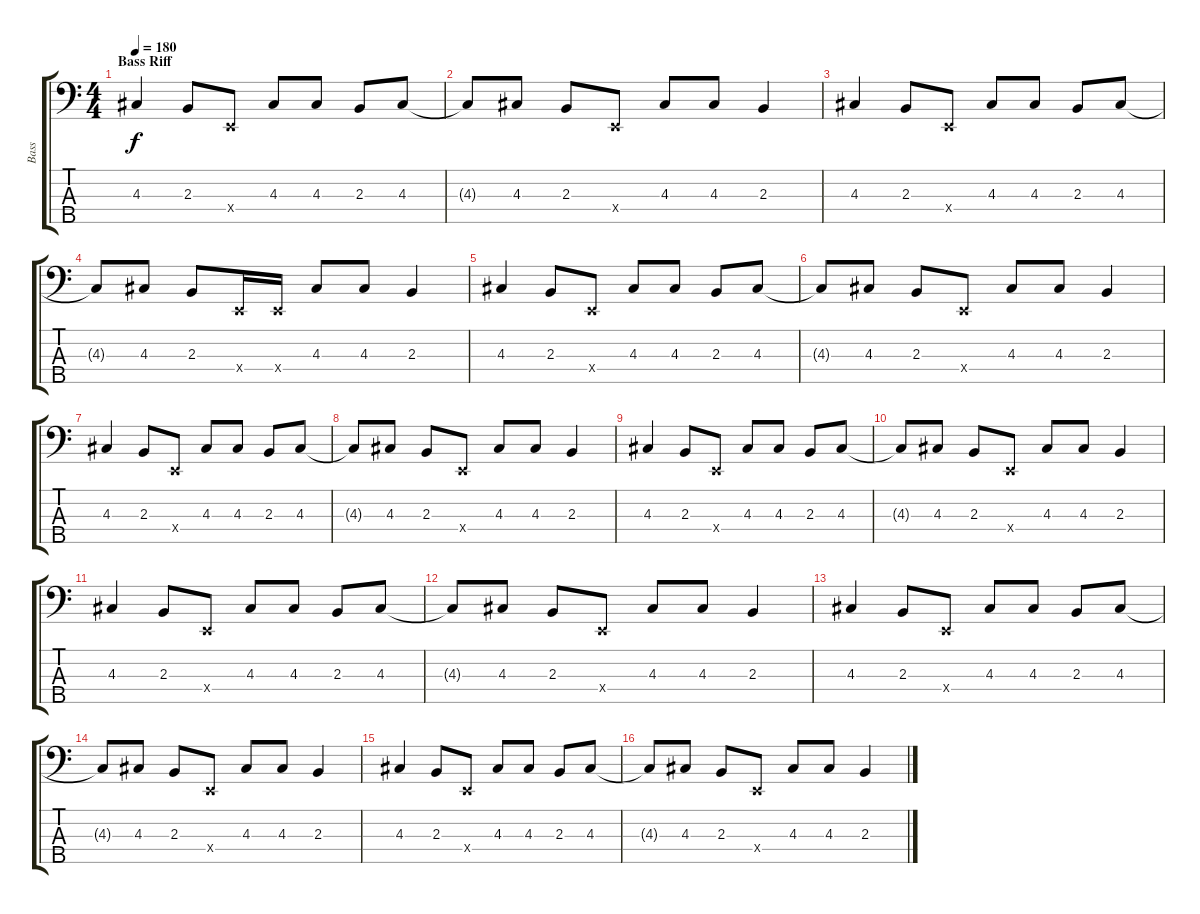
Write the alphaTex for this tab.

\track ("Bass" "Bass") {instrument slapbass1}
\staff {score tabs}
\tuning (G2 D2 A1 E1 B0) {hide}
\ts (4 4)
\section ("" "Bass Riff")
\tempo 180
\clef f4
\ks c
4.3.4{dy f instrument slapbass1} 2.3.8 0.4{x}.8 4.3.8 4.3.8 2.3.8 4.3.8 |
4.3{t}.8 4.3.8 2.3.8 0.4{x}.8 4.3.8 4.3.8 2.3.4 |
4.3.4 2.3.8 0.4{x}.8 4.3.8 4.3.8 2.3.8 4.3.8 |
4.3{t}.8 4.3.8 2.3.8 0.4{x}.16 0.4{x}.16 4.3.8 4.3.8 2.3.4 |
4.3.4 2.3.8 0.4{x}.8 4.3.8 4.3.8 2.3.8 4.3.8 |
4.3{t}.8 4.3.8 2.3.8 0.4{x}.8 4.3.8 4.3.8 2.3.4 |
4.3.4 2.3.8 0.4{x}.8 4.3.8 4.3.8 2.3.8 4.3.8 |
4.3{t}.8 4.3.8 2.3.8 0.4{x}.8 4.3.8 4.3.8 2.3.4 |
4.3.4 2.3.8 0.4{x}.8 4.3.8 4.3.8 2.3.8 4.3.8 |
4.3{t}.8 4.3.8 2.3.8 0.4{x}.8 4.3.8 4.3.8 2.3.4 |
4.3.4 2.3.8 0.4{x}.8 4.3.8 4.3.8 2.3.8 4.3.8 |
4.3{t}.8 4.3.8 2.3.8 0.4{x}.8 4.3.8 4.3.8 2.3.4 |
4.3.4 2.3.8 0.4{x}.8 4.3.8 4.3.8 2.3.8 4.3.8 |
4.3{t}.8 4.3.8 2.3.8 0.4{x}.8 4.3.8 4.3.8 2.3.4 |
4.3.4 2.3.8 0.4{x}.8 4.3.8 4.3.8 2.3.8 4.3.8 |
4.3{t}.8 4.3.8 2.3.8 0.4{x}.8 4.3.8 4.3.8 2.3.4
